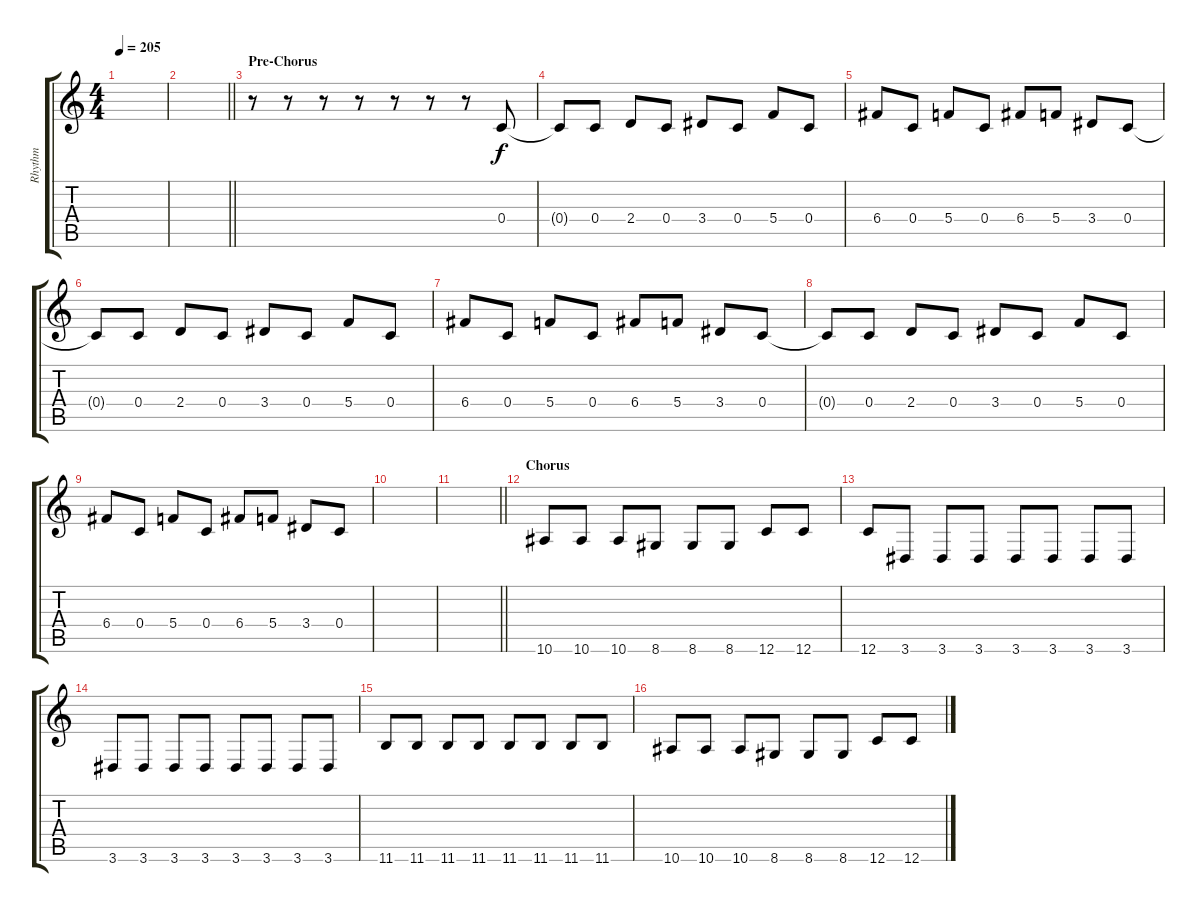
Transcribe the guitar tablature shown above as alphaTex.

\track ("Rhythm" "Rhythm") {instrument overdrivenguitar}
\staff {score tabs}
\tuning (D4 A3 F3 C3 G2 C2) {hide}
\ts (4 4)
\tempo 205
\clef g2
\ks c
|
\barLineRight lightlight
|
\section ("" "Pre-Chorus")
r.8 r.8 r.8 r.8 r.8 r.8 r.8 0.4.8 |
0.4{t}.8 0.4.8 2.4.8 0.4.8 3.4.8 0.4.8 5.4.8 0.4.8 |
6.4.8 0.4.8 5.4.8 0.4.8 6.4.8 5.4.8 3.4.8 0.4.8 |
0.4{t}.8 0.4.8 2.4.8 0.4.8 3.4.8 0.4.8 5.4.8 0.4.8 |
6.4.8 0.4.8 5.4.8 0.4.8 6.4.8 5.4.8 3.4.8 0.4.8 |
0.4{t}.8 0.4.8 2.4.8 0.4.8 3.4.8 0.4.8 5.4.8 0.4.8 |
6.4.8 0.4.8 5.4.8 0.4.8 6.4.8 5.4.8 3.4.8 0.4.8 |
|
\barLineRight lightlight
|
\section ("" "Chorus")
10.6.8 10.6.8 10.6.8 8.6.8 8.6.8 8.6.8 12.6.8 12.6.8 |
12.6.8 3.6.8 3.6.8 3.6.8 3.6.8 3.6.8 3.6.8 3.6.8 |
3.6.8 3.6.8 3.6.8 3.6.8 3.6.8 3.6.8 3.6.8 3.6.8 |
11.6.8 11.6.8 11.6.8 11.6.8 11.6.8 11.6.8 11.6.8 11.6.8 |
10.6.8 10.6.8 10.6.8 8.6.8 8.6.8 8.6.8 12.6.8 12.6.8
